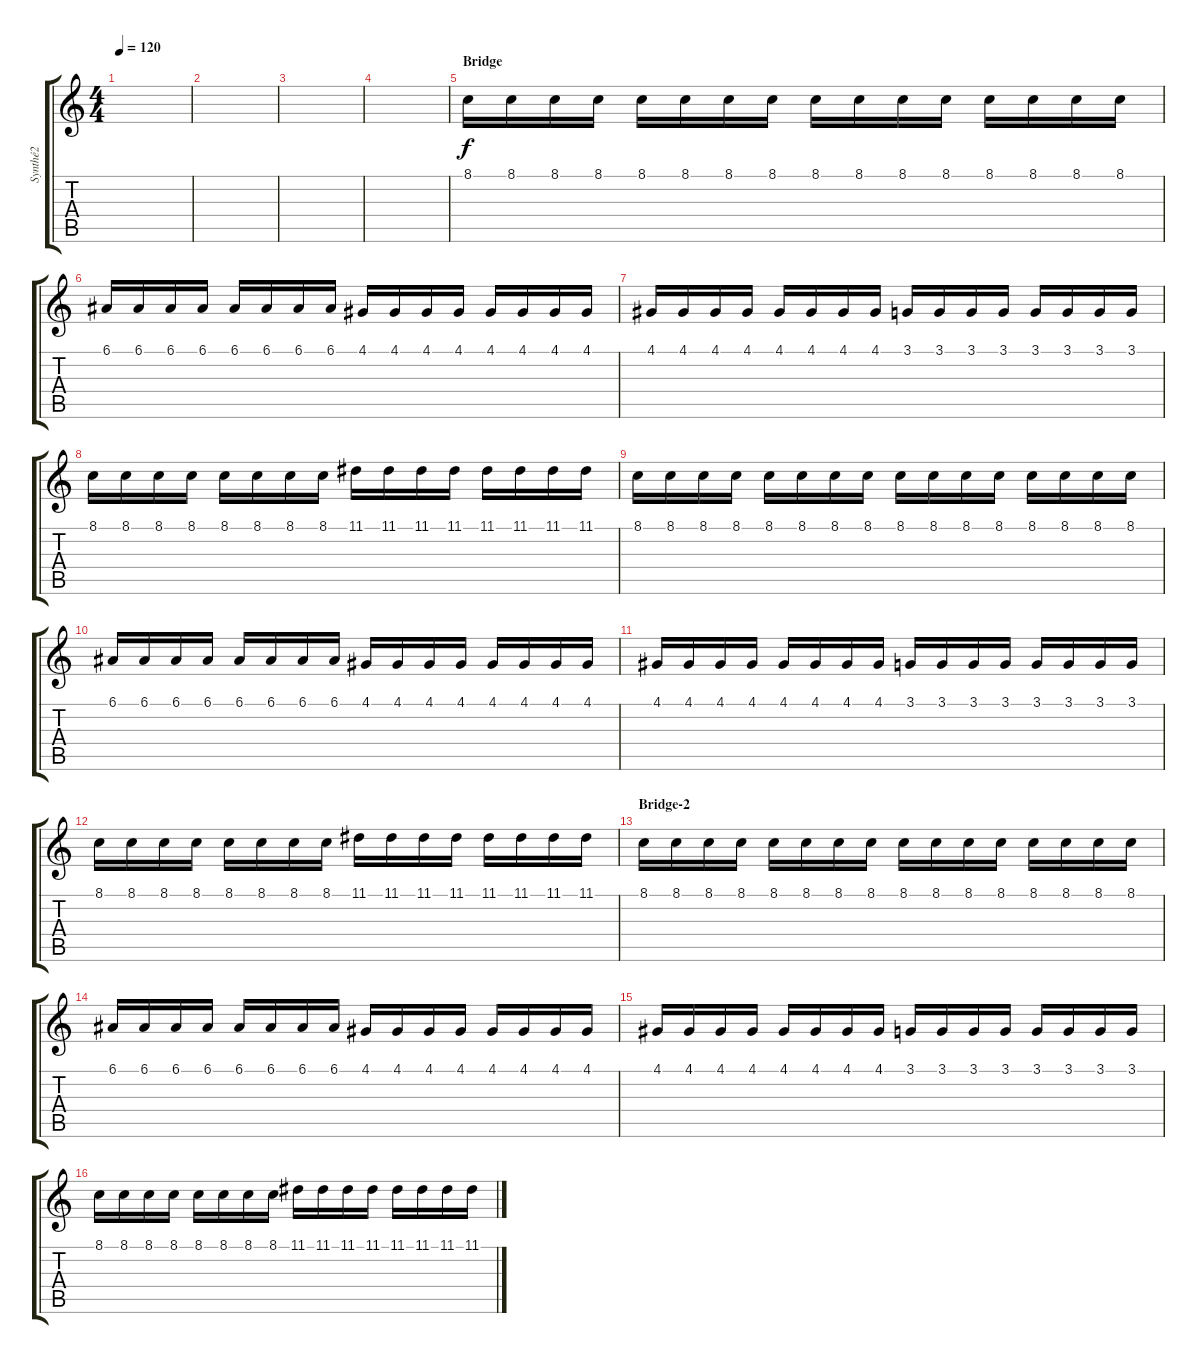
\track ("Synthé2" "Synthé2") {instrument piccolo}
\staff {score tabs}
\tuning (E4 B3 G3 D3 A2 E2) {hide}
\ts (4 4)
\tempo 120
\clef g2
\ks c
|
|
|
|
\section ("" "Bridge")
8.1.16 8.1.16 8.1.16 8.1.16 8.1.16 8.1.16 8.1.16 8.1.16 8.1.16 8.1.16 8.1.16 8.1.16 8.1.16 8.1.16 8.1.16 8.1.16 |
6.1.16 6.1.16 6.1.16 6.1.16 6.1.16 6.1.16 6.1.16 6.1.16 4.1.16 4.1.16 4.1.16 4.1.16 4.1.16 4.1.16 4.1.16 4.1.16 |
4.1.16 4.1.16 4.1.16 4.1.16 4.1.16 4.1.16 4.1.16 4.1.16 3.1.16 3.1.16 3.1.16 3.1.16 3.1.16 3.1.16 3.1.16 3.1.16 |
8.1.16 8.1.16 8.1.16 8.1.16 8.1.16 8.1.16 8.1.16 8.1.16 11.1.16 11.1.16 11.1.16 11.1.16 11.1.16 11.1.16 11.1.16 11.1.16 |
8.1.16 8.1.16 8.1.16 8.1.16 8.1.16 8.1.16 8.1.16 8.1.16 8.1.16 8.1.16 8.1.16 8.1.16 8.1.16 8.1.16 8.1.16 8.1.16 |
6.1.16 6.1.16 6.1.16 6.1.16 6.1.16 6.1.16 6.1.16 6.1.16 4.1.16 4.1.16 4.1.16 4.1.16 4.1.16 4.1.16 4.1.16 4.1.16 |
4.1.16 4.1.16 4.1.16 4.1.16 4.1.16 4.1.16 4.1.16 4.1.16 3.1.16 3.1.16 3.1.16 3.1.16 3.1.16 3.1.16 3.1.16 3.1.16 |
8.1.16 8.1.16 8.1.16 8.1.16 8.1.16 8.1.16 8.1.16 8.1.16 11.1.16 11.1.16 11.1.16 11.1.16 11.1.16 11.1.16 11.1.16 11.1.16 |
\section ("" "Bridge-2")
8.1.16 8.1.16 8.1.16 8.1.16 8.1.16 8.1.16 8.1.16 8.1.16 8.1.16 8.1.16 8.1.16 8.1.16 8.1.16 8.1.16 8.1.16 8.1.16 |
6.1.16 6.1.16 6.1.16 6.1.16 6.1.16 6.1.16 6.1.16 6.1.16 4.1.16 4.1.16 4.1.16 4.1.16 4.1.16 4.1.16 4.1.16 4.1.16 |
4.1.16 4.1.16 4.1.16 4.1.16 4.1.16 4.1.16 4.1.16 4.1.16 3.1.16 3.1.16 3.1.16 3.1.16 3.1.16 3.1.16 3.1.16 3.1.16 |
8.1.16 8.1.16 8.1.16 8.1.16 8.1.16 8.1.16 8.1.16 8.1.16 11.1.16 11.1.16 11.1.16 11.1.16 11.1.16 11.1.16 11.1.16 11.1.16
